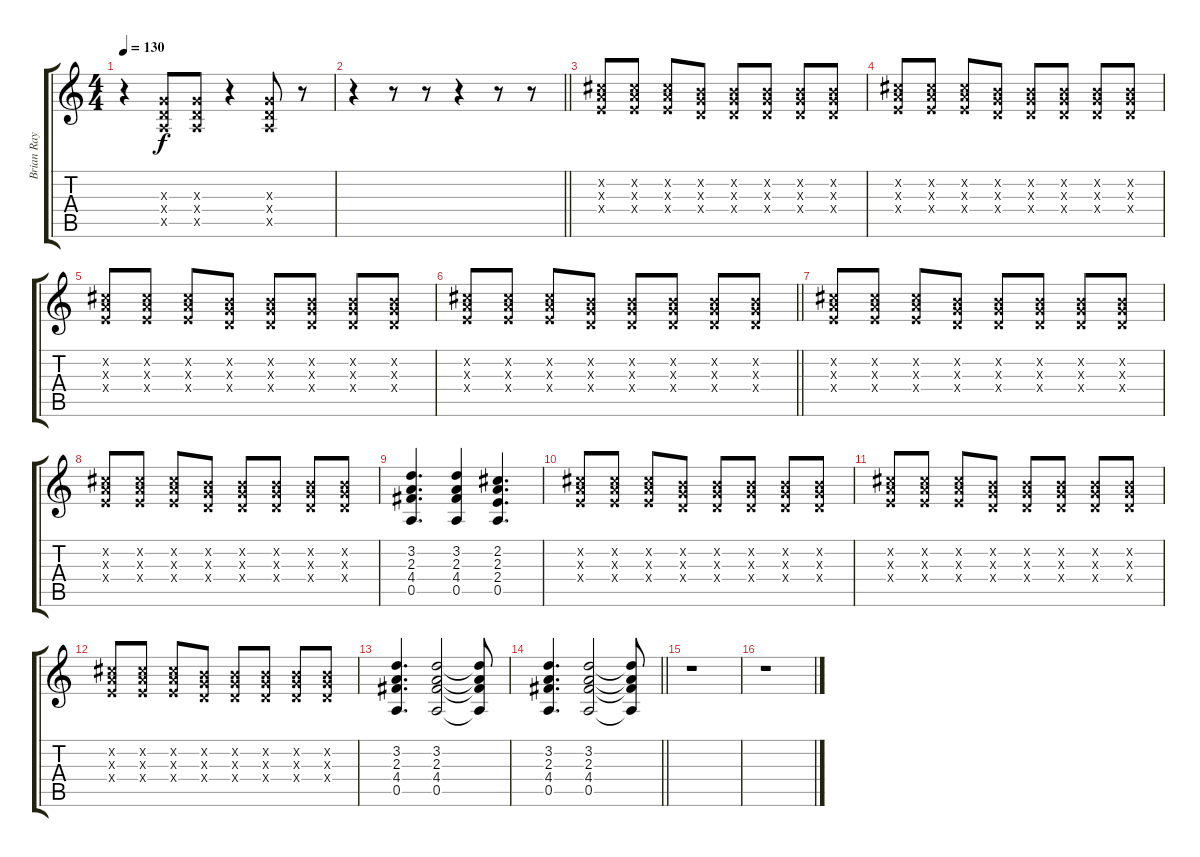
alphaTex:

\track ("Brian Ray" "Brian Ray") {instrument acousticguitarsteel}
\staff {score tabs}
\tuning (E4 B3 G3 D3 A2 E2) {hide}
\ts (4 4)
\tempo 130
\clef g2
\ks c
r.4{dy f} (0.3{x} 0.4{x} 0.5{x}).8 (0.3{x} 0.4{x} 0.5{x}).8 r.4 (0.3{x} 0.4{x} 0.5{x}).8 r.8 |
\barLineRight lightlight
r.4 r.8 r.8 r.4 r.8 r.8 |
(2.2{x} 2.3{x} 2.4{x}).8{instrument overdrivenguitar} (2.2{x} 2.3{x} 2.4{x}).8 (2.2{x} 2.3{x} 2.4{x}).8 (0.2{x} 0.3{x} 0.4{x}).8 (0.2{x} 0.3{x} 0.4{x}).8 (0.2{x} 0.3{x} 0.4{x}).8 (0.2{x} 0.3{x} 0.4{x}).8 (0.2{x} 0.3{x} 0.4{x}).8 |
(2.2{x} 2.3{x} 2.4{x}).8 (2.2{x} 2.3{x} 2.4{x}).8 (2.2{x} 2.3{x} 2.4{x}).8 (0.2{x} 0.3{x} 0.4{x}).8 (0.2{x} 0.3{x} 0.4{x}).8 (0.2{x} 0.3{x} 0.4{x}).8 (0.2{x} 0.3{x} 0.4{x}).8 (0.2{x} 0.3{x} 0.4{x}).8 |
(2.2{x} 2.3{x} 2.4{x}).8 (2.2{x} 2.3{x} 2.4{x}).8 (2.2{x} 2.3{x} 2.4{x}).8 (0.2{x} 0.3{x} 0.4{x}).8 (0.2{x} 0.3{x} 0.4{x}).8 (0.2{x} 0.3{x} 0.4{x}).8 (0.2{x} 0.3{x} 0.4{x}).8 (0.2{x} 0.3{x} 0.4{x}).8 |
\barLineRight lightlight
(2.2{x} 2.3{x} 2.4{x}).8 (2.2{x} 2.3{x} 2.4{x}).8 (2.2{x} 2.3{x} 2.4{x}).8 (0.2{x} 0.3{x} 0.4{x}).8 (0.2{x} 0.3{x} 0.4{x}).8 (0.2{x} 0.3{x} 0.4{x}).8 (0.2{x} 0.3{x} 0.4{x}).8 (0.2{x} 0.3{x} 0.4{x}).8 |
(2.2{x} 2.3{x} 2.4{x}).8 (2.2{x} 2.3{x} 2.4{x}).8 (2.2{x} 2.3{x} 2.4{x}).8 (0.2{x} 0.3{x} 0.4{x}).8 (0.2{x} 0.3{x} 0.4{x}).8 (0.2{x} 0.3{x} 0.4{x}).8 (0.2{x} 0.3{x} 0.4{x}).8 (0.2{x} 0.3{x} 0.4{x}).8 |
(2.2{x} 2.3{x} 2.4{x}).8 (2.2{x} 2.3{x} 2.4{x}).8 (2.2{x} 2.3{x} 2.4{x}).8 (0.2{x} 0.3{x} 0.4{x}).8 (0.2{x} 0.3{x} 0.4{x}).8 (0.2{x} 0.3{x} 0.4{x}).8 (0.2{x} 0.3{x} 0.4{x}).8 (0.2{x} 0.3{x} 0.4{x}).8 |
(3.2 2.3 4.4 0.5).4{d} (3.2 2.3 4.4 0.5).4 (2.2 2.3 2.4 0.5).4{d} |
(2.2{x} 2.3{x} 2.4{x}).8 (2.2{x} 2.3{x} 2.4{x}).8 (2.2{x} 2.3{x} 2.4{x}).8 (0.2{x} 0.3{x} 0.4{x}).8 (0.2{x} 0.3{x} 0.4{x}).8 (0.2{x} 0.3{x} 0.4{x}).8 (0.2{x} 0.3{x} 0.4{x}).8 (0.2{x} 0.3{x} 0.4{x}).8 |
(2.2{x} 2.3{x} 2.4{x}).8 (2.2{x} 2.3{x} 2.4{x}).8 (2.2{x} 2.3{x} 2.4{x}).8 (0.2{x} 0.3{x} 0.4{x}).8 (0.2{x} 0.3{x} 0.4{x}).8 (0.2{x} 0.3{x} 0.4{x}).8 (0.2{x} 0.3{x} 0.4{x}).8 (0.2{x} 0.3{x} 0.4{x}).8 |
(2.2{x} 2.3{x} 2.4{x}).8 (2.2{x} 2.3{x} 2.4{x}).8 (2.2{x} 2.3{x} 2.4{x}).8 (0.2{x} 0.3{x} 0.4{x}).8 (0.2{x} 0.3{x} 0.4{x}).8 (0.2{x} 0.3{x} 0.4{x}).8 (0.2{x} 0.3{x} 0.4{x}).8 (0.2{x} 0.3{x} 0.4{x}).8 |
(3.2 2.3 4.4 0.5).4{d} (3.2 2.3 4.4 0.5).2 (3.2{t} 2.3{t} 4.4{t} 0.5{t}).8 |
\barLineRight lightlight
(3.2 2.3 4.4 0.5).4{d} (3.2 2.3 4.4 0.5).2 (3.2{t} 2.3{t} 4.4{t} 0.5{t}).8 |
r.1 |
r.1
